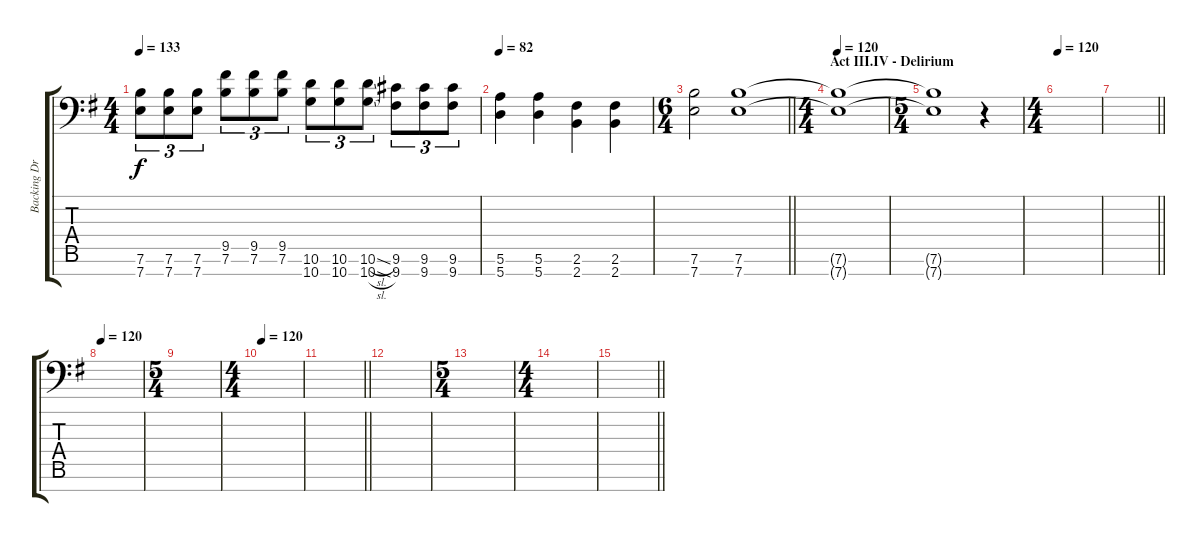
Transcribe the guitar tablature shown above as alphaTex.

\track ("Backing Dropped A" "Backing Dr") {instrument distortionguitar}
\staff {score tabs}
\tuning (E4 B3 G3 D3 A2 E2 A1) {hide}
\ts (4 4)
\tempo 133
\clef f4
\ks eminor
(7.6 7.7).8{tu (3 2) dy f} (7.6 7.7).8{tu (3 2)} (7.6 7.7).8{tu (3 2)} (9.5 7.6).8{tu (3 2)} (9.5 7.6).8{tu (3 2)} (9.5 7.6).8{tu (3 2)} (10.6 10.7).8{tu (3 2)} (10.6 10.7).8{tu (3 2)} (10.6{sl} 10.7{sl}).8{tu (3 2)} (9.6 9.7).8{tu (3 2)} (9.6 9.7).8{tu (3 2)} (9.6 9.7).8{tu (3 2)} |
\tempo 82
(5.6 5.7).4 (5.6 5.7).4 (2.6 2.7).4 (2.6 2.7).4 |
\ts (6 4)
\barLineRight lightlight
(7.6 7.7).2 (7.6 7.7).1 |
\ts (4 4)
\section ("" "Act III.IV - Delirium")
\tempo 120
(7.6{t} 7.7{t}).1{volume 0} |
\ts (5 4)
(7.6{t} 7.7{t}).1 r.4 |
\ts (4 4)
\tempo 120
|
\barLineRight lightlight
|
\tempo 120
|
\ts (5 4)
|
\ts (4 4)
\tempo 120
|
\barLineRight lightlight
|
\section ("" "")
|
\ts (5 4)
|
\ts (4 4)
|
\barLineRight lightlight
